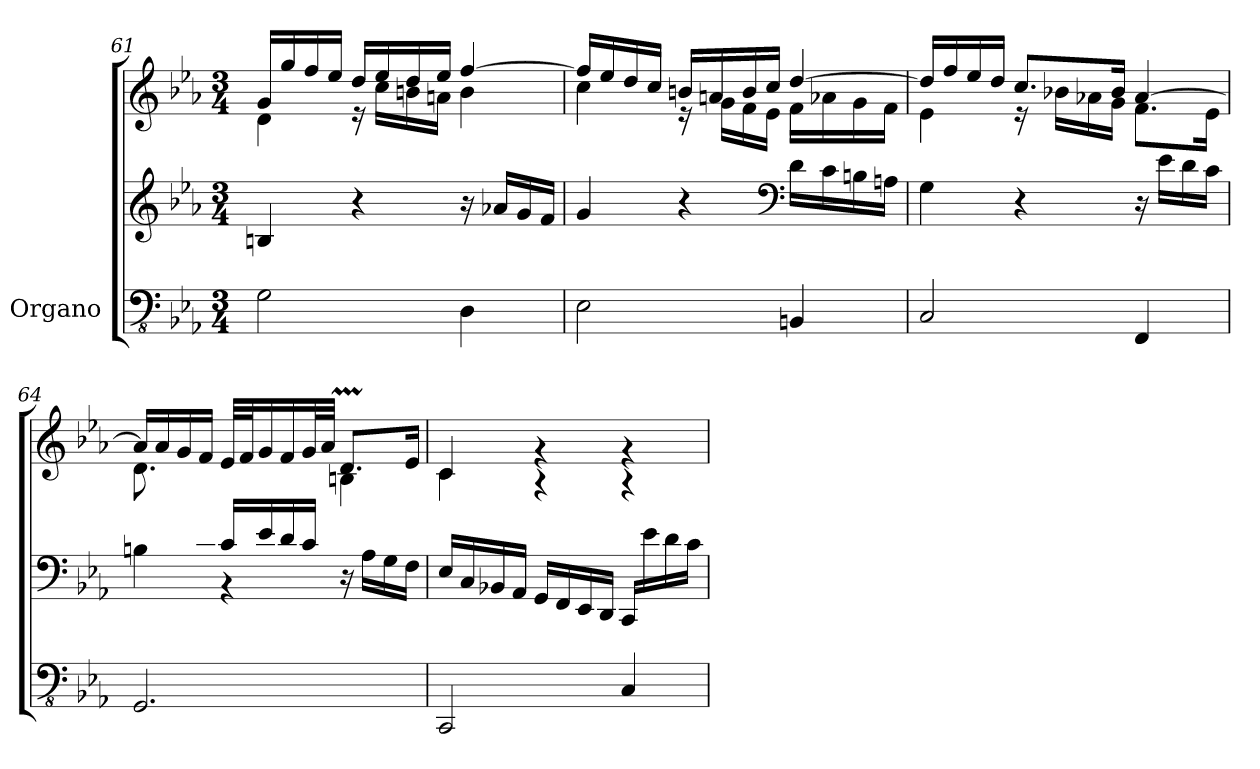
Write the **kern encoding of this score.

**kern	**kern	**kern
*part1	*part1	*part1
*staff3	*staff2	*staff1
*I"Organo	*	*
*clefFv4	*clefG2	*clefG2
*k[b-e-a-]	*k[b-e-a-]	*k[b-e-a-]
*M3/4	*M3/4	*M3/4
=61	=61	=61
*	*	*^
2GG\	4Bn/	16g/LL	4d\
.	.	16gg/	.
.	.	16ff/	.
.	.	16ee-/JJ	.
.	4r	16dd/LL	16r
.	.	16ee-/	16cc\LL
.	.	16dd/	16bn\
.	.	16ee-/JJ	16an\JJ
4DD\	16r	[4ff/	4b\
.	16a-X/LL	.	.
.	16g/	.	.
.	16f/JJ	.	.
!!LO:LB:g=z	!!
=62	=62	=62	=62
2EE-\	4g/	16ff/LL]	4cc\
.	.	16ee-/	.
.	.	16dd/	.
.	.	16cc/JJ	.
.	4r	16bn/LL	16r
.	.	16an/	16g\LL
.	.	16b/	16f\
.	.	16cc/JJ	16e-\JJ
*	*clefF4	*	*
4BBBn/	16d\LL	[4dd/	16f\LL
.	16c\	.	16a-X\
.	16Bn\	.	16g\
.	16An\JJ	.	16f\JJ
=63	=63	=63	=63
2CC/	4G\	16dd/LL]	4e-\
.	.	16ff/	.
.	.	16ee-/	.
.	.	16dd/JJ	.
.	4r	8.cc/L	16r
.	.	.	16b-X\LL
.	.	.	16a-X\
.	.	16b-/Jk	16g\JJ
4FFF/	16r	[4a-/	8.f\L
.	16e-\LL	.	.
.	16d\	.	.
.	16c\JJ	.	16e-\Jk
=64	=64	=64	=64
*	*^	*	*
2.GGG/	8.ryy	4Bn\	16a-/LL]	8.d\L
.	.	.	16a-/	.
.	.	.	16g/	.
.	16d/Jk	.	16f/JJ	16ryy
*	*	*	*v	*v
.	16c/LL	4rBB	32e-/LLL
.	.	.	32f/J
.	16e-/	.	16g/
.	16d/	.	16f/
.	16c/JJ	.	32g/L
.	.	.	32a-/JJJ
*	*	*	*^
.	4ryy	16r	8.dmm/L	4Bn\
.	.	16A-\LL	.	.
.	.	16G\	.	.
.	.	16F\JJ	16e-/Jk	.
*	*v	*v	*	*
=65	=65	=65	=65
2CCC/	16E-/LL	4c/	4c\
.	16C/	.	.
.	16BB-X/	.	.
.	16AA-/JJ	.	.
.	16GG/LL	4rg	4r
.	16FF/	.	.
.	16EE-/	.	.
.	16DD/JJ	.	.
4CC/	16CC/LL	4rg	4r
.	16e-\	.	.
.	16d\	.	.
.	16c\JJ	.	.
*	*	*v	*v
=	=	=
*-	*-	*-
